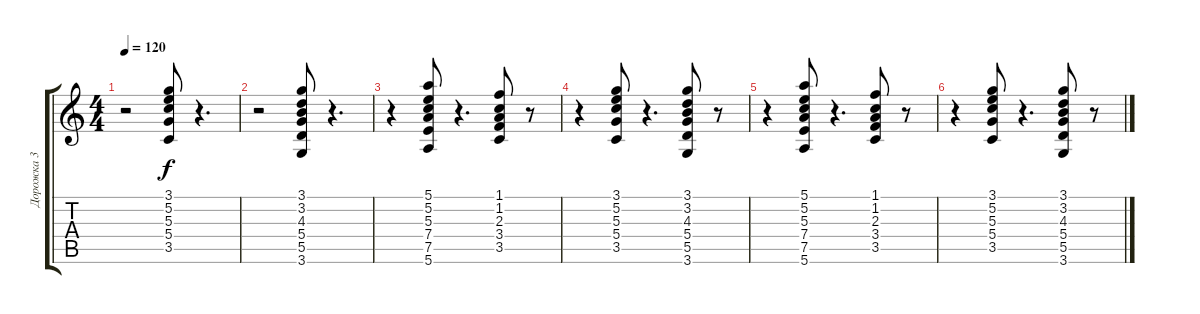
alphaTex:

\track ("Дорожка 3" "Дорожка 3") {instrument acousticguitarsteel}
\staff {score tabs}
\tuning (E4 B3 G3 D3 A2 E2) {hide}
\ts (4 4)
\tempo 120
\clef g2
\ks c
r.2{dy f} (3.1 5.2 5.3 5.4 3.5).8 r.4{d} |
r.2 (3.1 3.2 4.3 5.4 5.5 3.6).8 r.4{d} |
r.4 (5.1 5.2 5.3 7.4 7.5 5.6).8 r.4{d} (1.1 1.2 2.3 3.4 3.5).8 r.8 |
r.4 (3.1 5.2 5.3 5.4 3.5).8 r.4{d} (3.1 3.2 4.3 5.4 5.5 3.6).8 r.8 |
r.4 (5.1 5.2 5.3 7.4 7.5 5.6).8 r.4{d} (1.1 1.2 2.3 3.4 3.5).8 r.8 |
r.4 (3.1 5.2 5.3 5.4 3.5).8 r.4{d} (3.1 3.2 4.3 5.4 5.5 3.6).8 r.8
